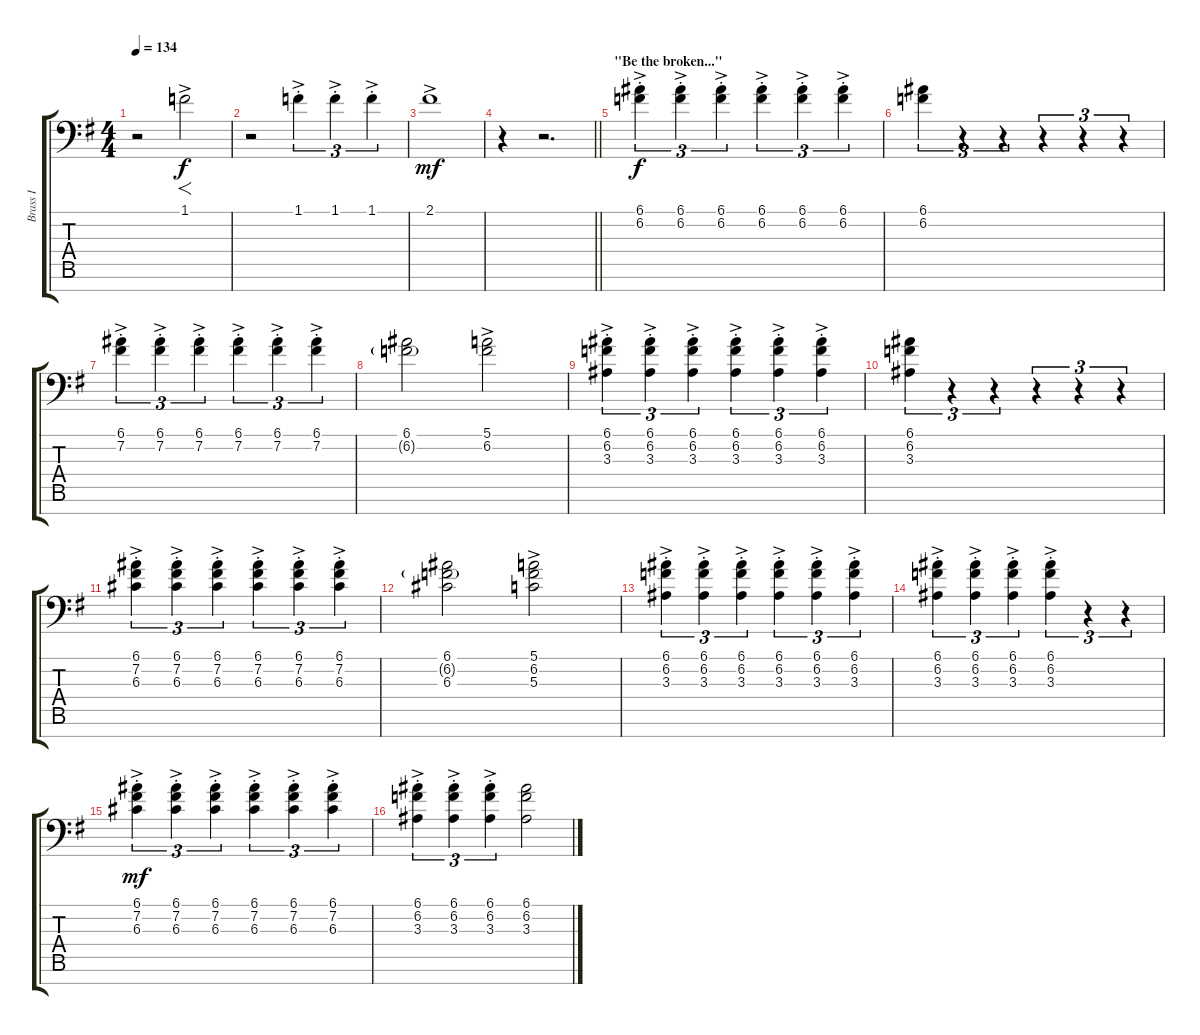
\track ("Brass I " "Brass I ") {instrument frenchhorn}
\staff {score tabs}
\tuning (E4 B3 G3 D3 A2 E2 B1) {hide}
\ts (4 4)
\tempo 134
\clef f4
\ks g
r.2{dy f} 1.1{ac}.2{f} |
r.2 1.1{ac st}.4{tu (3 2)} 1.1{ac st}.4{tu (3 2)} 1.1{ac st}.4{tu (3 2)} |
2.1{ac}.1{dy mf volume 4} |
\barLineRight lightlight
r.4 r.2{d volume 1} |
\section ("" "\"Be the broken...\"")
(6.1{ac st} 6.2{ac st}).4{tu (3 2) dy f volume 6} (6.1{ac st} 6.2{ac st}).4{tu (3 2)} (6.1{ac st} 6.2{ac st}).4{tu (3 2)} (6.1{ac st} 6.2{ac st}).4{tu (3 2)} (6.1{ac st} 6.2{ac st}).4{tu (3 2)} (6.1{ac st} 6.2{ac st}).4{tu (3 2)} |
(6.1 6.2).4{tu (3 2)} r.4{tu (3 2)} r.4{tu (3 2)} r.4{tu (3 2)} r.4{tu (3 2)} r.4{tu (3 2)} |
(6.1{ac st} 7.2{ac st}).4{tu (3 2)} (6.1{ac st} 7.2{ac st}).4{tu (3 2)} (6.1{ac st} 7.2{ac st}).4{tu (3 2)} (6.1{ac st} 7.2{ac st}).4{tu (3 2)} (6.1{ac st} 7.2{ac st}).4{tu (3 2)} (6.1{ac st} 7.2{ac st}).4{tu (3 2)} |
(6.1 6.2{g}).2 (5.1 6.2{ac}).2 |
(6.1{ac st} 6.2{ac st} 3.3{ac st}).4{tu (3 2)} (6.1{ac st} 6.2{ac st} 3.3{ac st}).4{tu (3 2)} (6.1{ac st} 6.2{ac st} 3.3{ac st}).4{tu (3 2)} (6.1{ac st} 6.2{ac st} 3.3{ac st}).4{tu (3 2)} (6.1{ac st} 6.2{ac st} 3.3{ac st}).4{tu (3 2)} (6.1{ac st} 6.2{ac st} 3.3{ac st}).4{tu (3 2)} |
(6.1 6.2 3.3).4{tu (3 2)} r.4{tu (3 2)} r.4{tu (3 2)} r.4{tu (3 2)} r.4{tu (3 2)} r.4{tu (3 2)} |
(6.1{ac st} 7.2{ac st} 6.3{ac st}).4{tu (3 2)} (6.1{ac st} 7.2{ac st} 6.3{ac st}).4{tu (3 2)} (6.1{ac st} 7.2{ac st} 6.3{ac st}).4{tu (3 2)} (6.1{ac st} 7.2{ac st} 6.3{ac st}).4{tu (3 2)} (6.1{ac st} 7.2{ac st} 6.3{ac st}).4{tu (3 2)} (6.1{ac st} 7.2{ac st} 6.3{ac st}).4{tu (3 2)} |
(6.1 6.2{g} 6.3).2 (5.1 6.2{ac} 5.3).2 |
(6.1{ac st} 6.2{ac st} 3.3{ac st}).4{tu (3 2)} (6.1{ac st} 6.2{ac st} 3.3{ac st}).4{tu (3 2)} (6.1{ac st} 6.2{ac st} 3.3{ac st}).4{tu (3 2)} (6.1{ac st} 6.2{ac st} 3.3{ac st}).4{tu (3 2)} (6.1{ac st} 6.2{ac st} 3.3{ac st}).4{tu (3 2)} (6.1{ac st} 6.2{ac st} 3.3{ac st}).4{tu (3 2)} |
(6.1{ac st} 6.2{ac st} 3.3{ac st}).4{tu (3 2)} (6.1{ac st} 6.2{ac st} 3.3{ac st}).4{tu (3 2)} (6.1{ac st} 6.2{ac st} 3.3{ac st}).4{tu (3 2)} (6.1{ac st} 6.2{ac st} 3.3{ac st}).4{tu (3 2)} r.4{tu (3 2)} r.4{tu (3 2)} |
(6.1{ac st} 7.2{ac st} 6.3{ac st}).4{tu (3 2) dy mf} (6.1{ac st} 7.2{ac st} 6.3{ac st}).4{tu (3 2)} (6.1{ac st} 7.2{ac st} 6.3{ac st}).4{tu (3 2)} (6.1{ac st} 7.2{ac st} 6.3{ac st}).4{tu (3 2)} (6.1{ac st} 7.2{ac st} 6.3{ac st}).4{tu (3 2)} (6.1{ac st} 7.2{ac st} 6.3{ac st}).4{tu (3 2)} |
(6.1{ac st} 6.2{ac st} 3.3{ac st}).4{tu (3 2)} (6.1{ac st} 6.2{ac st} 3.3{ac st}).4{tu (3 2)} (6.1{ac st} 6.2{ac st} 3.3{ac st}).4{tu (3 2)} (6.1 6.2 3.3).2
